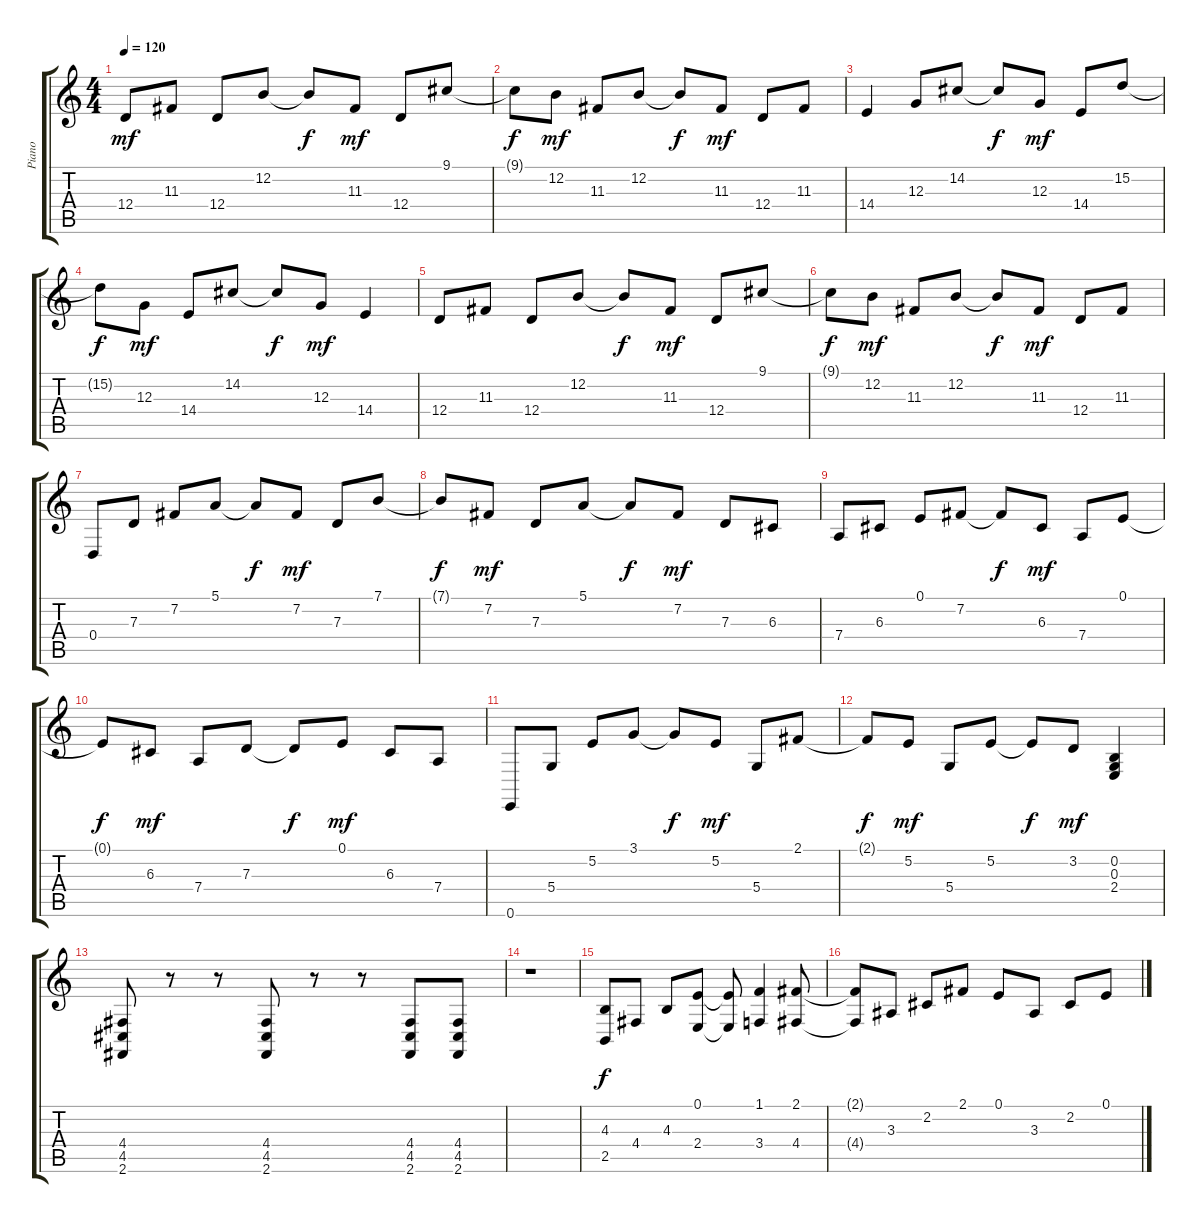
\track ("Piano" "Piano") {instrument brightacousticpiano}
\staff {score tabs}
\tuning (E4 B3 G3 D3 A2 E2) {hide}
\ts (4 4)
\tempo 120
\clef g2
\ks c
12.4.8{dy mf} 11.3.8 12.4.8 12.2.8 12.2{t}.8{dy f} 11.3.8{dy mf} 12.4.8 9.1.8 |
9.1{t}.8{dy f} 12.2.8{dy mf} 11.3.8 12.2.8 12.2{t}.8{dy f} 11.3.8{dy mf} 12.4.8 11.3.8 |
14.4.4 12.3.8 14.2.8 14.2{t}.8{dy f} 12.3.8{dy mf} 14.4.8 15.2.8 |
15.2{t}.8{dy f} 12.3.8{dy mf} 14.4.8 14.2.8 14.2{t}.8{dy f} 12.3.8{dy mf} 14.4.4 |
12.4.8 11.3.8 12.4.8 12.2.8 12.2{t}.8{dy f} 11.3.8{dy mf} 12.4.8 9.1.8 |
9.1{t}.8{dy f} 12.2.8{dy mf} 11.3.8 12.2.8 12.2{t}.8{dy f} 11.3.8{dy mf} 12.4.8 11.3.8 |
0.4.8 7.3.8 7.2.8 5.1.8 5.1{t}.8{dy f} 7.2.8{dy mf} 7.3.8 7.1.8 |
7.1{t}.8{dy f} 7.2.8{dy mf} 7.3.8 5.1.8 5.1{t}.8{dy f} 7.2.8{dy mf} 7.3.8 6.3.8 |
7.4.8 6.3.8 0.1.8 7.2.8 7.2{t}.8{dy f} 6.3.8{dy mf} 7.4.8 0.1.8 |
0.1{t}.8{dy f} 6.3.8{dy mf} 7.4.8 7.3.8 7.3{t}.8{dy f} 0.1.8{dy mf} 6.3.8 7.4.8 |
0.6.8 5.4.8 5.2.8 3.1.8 3.1{t}.8{dy f} 5.2.8{dy mf} 5.4.8 2.1.8 |
2.1{t}.8{dy f} 5.2.8{dy mf} 5.4.8 5.2.8 5.2{t}.8{dy f} 3.2.8{dy mf} (0.2 0.3 2.4).4 |
(4.4 4.5 2.6).8 r.8 r.8 (4.4 4.5 2.6).8 r.8 r.8 (4.4 4.5 2.6).8 (4.4 4.5 2.6).8 |
r.1 |
(4.3 2.5).8{dy f} 4.4.8 4.3.8 (0.1 2.4).8 (0.1{t} 2.4{t}).8 (1.1 3.4).4 (2.1 4.4).8 |
(2.1{t} 4.4{t}).8 3.3.8 2.2.8 2.1.8 0.1.8 3.3.8 2.2.8 0.1.8
